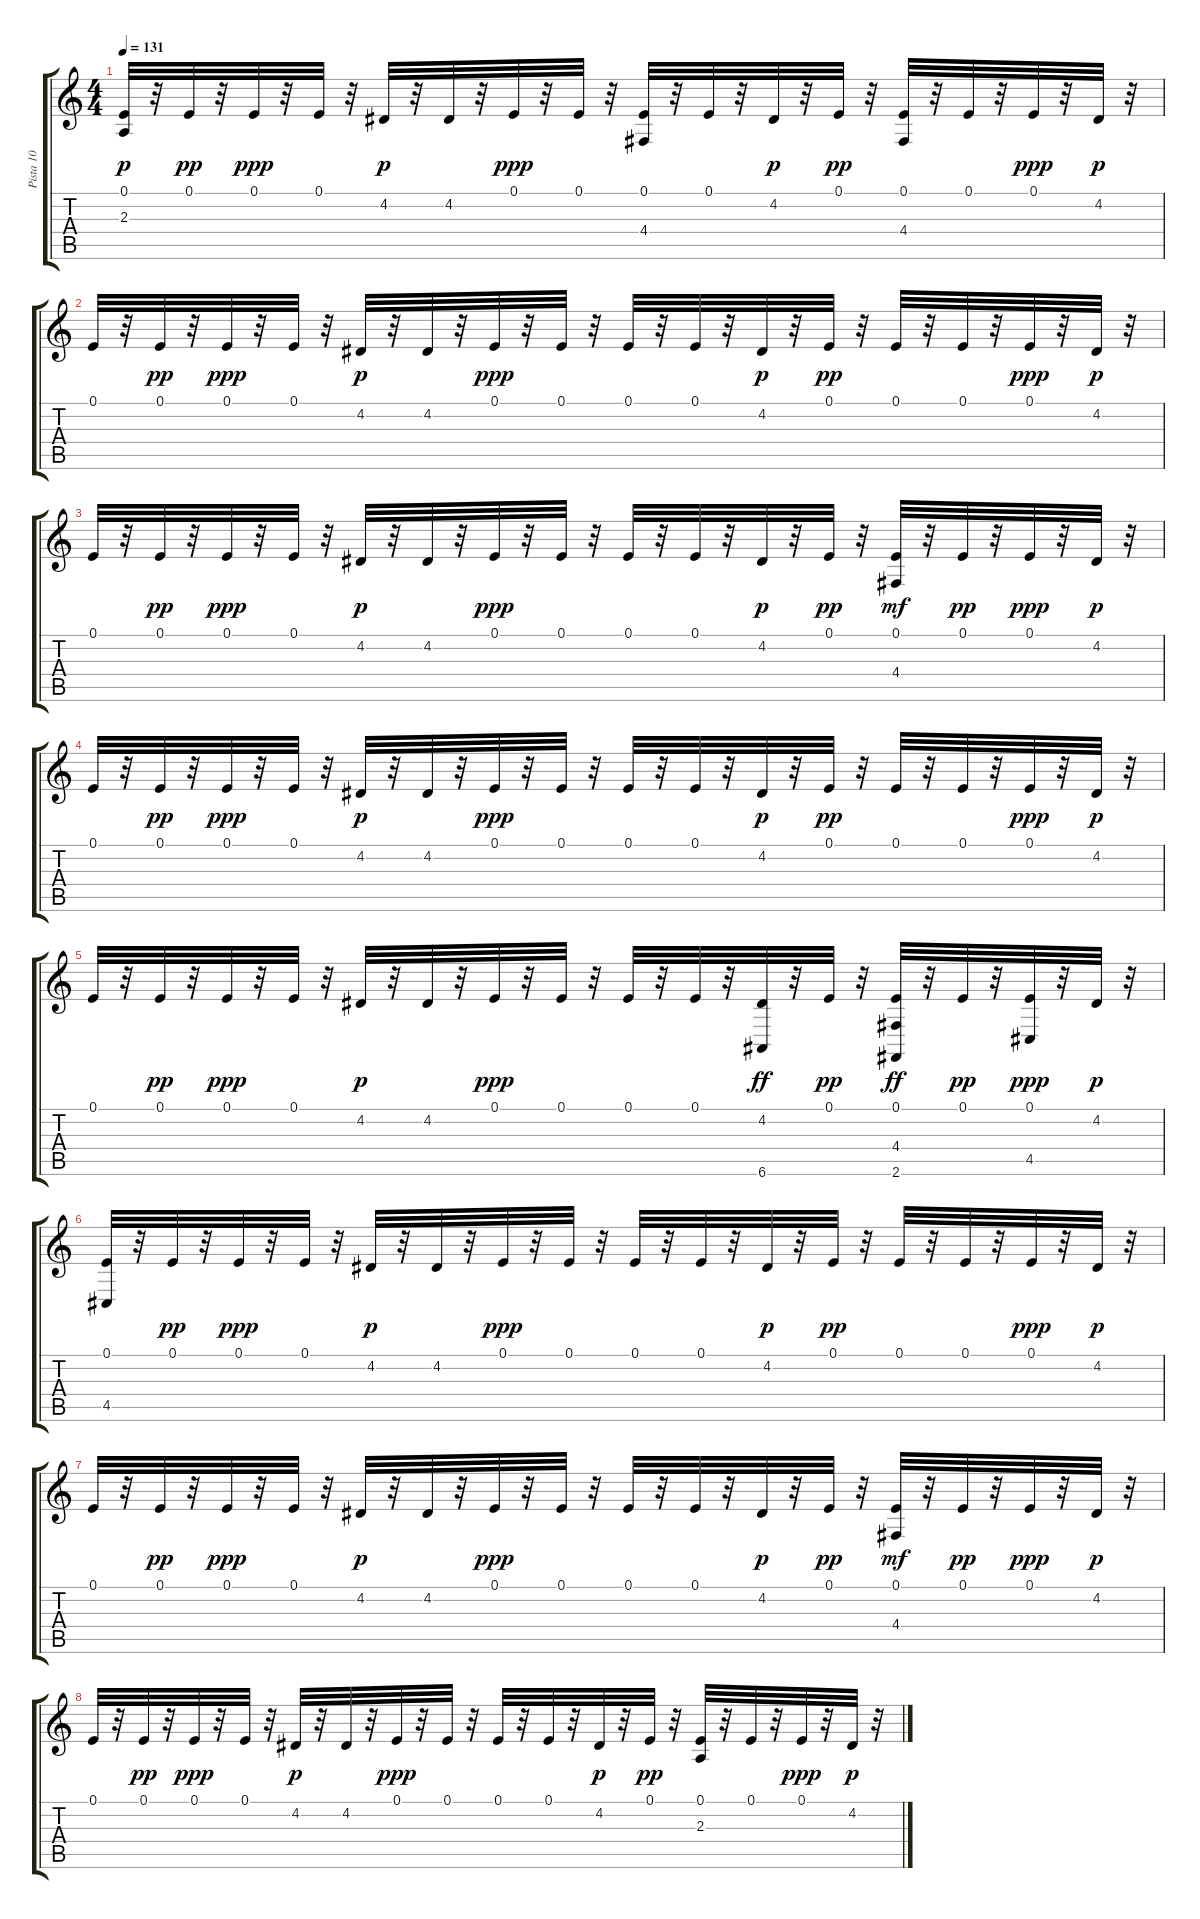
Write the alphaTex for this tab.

\track ("Pista 10" "Pista 10") {instrument celesta}
\staff {score tabs}
\tuning (E4 B3 G3 D3 A2 E2) {hide}
\ts (4 4)
\tempo 131
\clef g2
\ks c
(0.1 2.3).32{dy p} r.32 0.1.32{dy pp} r.32 0.1.32{dy ppp} r.32 0.1.32 r.32 4.2.32{dy p} r.32 4.2.32 r.32 0.1.32{dy ppp} r.32 0.1.32 r.32 (0.1 4.4).32 r.32 0.1.32 r.32 4.2.32{dy p} r.32 0.1.32{dy pp} r.32 (0.1 4.4).32 r.32 0.1.32 r.32 0.1.32{dy ppp} r.32 4.2.32{dy p} r.32 |
0.1.32 r.32 0.1.32{dy pp} r.32 0.1.32{dy ppp} r.32 0.1.32 r.32 4.2.32{dy p} r.32 4.2.32 r.32 0.1.32{dy ppp} r.32 0.1.32 r.32 0.1.32 r.32 0.1.32 r.32 4.2.32{dy p} r.32 0.1.32{dy pp} r.32 0.1.32 r.32 0.1.32 r.32 0.1.32{dy ppp} r.32 4.2.32{dy p} r.32 |
0.1.32 r.32 0.1.32{dy pp} r.32 0.1.32{dy ppp} r.32 0.1.32 r.32 4.2.32{dy p} r.32 4.2.32 r.32 0.1.32{dy ppp} r.32 0.1.32 r.32 0.1.32 r.32 0.1.32 r.32 4.2.32{dy p} r.32 0.1.32{dy pp} r.32 (0.1 4.4).32{dy mf} r.32 0.1.32{dy pp} r.32 0.1.32{dy ppp} r.32 4.2.32{dy p} r.32 |
0.1.32 r.32 0.1.32{dy pp} r.32 0.1.32{dy ppp} r.32 0.1.32 r.32 4.2.32{dy p} r.32 4.2.32 r.32 0.1.32{dy ppp} r.32 0.1.32 r.32 0.1.32 r.32 0.1.32 r.32 4.2.32{dy p} r.32 0.1.32{dy pp} r.32 0.1.32 r.32 0.1.32 r.32 0.1.32{dy ppp} r.32 4.2.32{dy p} r.32 |
0.1.32 r.32 0.1.32{dy pp} r.32 0.1.32{dy ppp} r.32 0.1.32 r.32 4.2.32{dy p} r.32 4.2.32 r.32 0.1.32{dy ppp} r.32 0.1.32 r.32 0.1.32 r.32 0.1.32 r.32 (4.2 6.6).32{dy ff} r.32 0.1.32{dy pp} r.32 (0.1 4.4 2.6).32{dy ff} r.32 0.1.32{dy pp} r.32 (0.1 4.5).32{dy ppp} r.32 4.2.32{dy p} r.32 |
(0.1 4.5).32 r.32 0.1.32{dy pp} r.32 0.1.32{dy ppp} r.32 0.1.32 r.32 4.2.32{dy p} r.32 4.2.32 r.32 0.1.32{dy ppp} r.32 0.1.32 r.32 0.1.32 r.32 0.1.32 r.32 4.2.32{dy p} r.32 0.1.32{dy pp} r.32 0.1.32 r.32 0.1.32 r.32 0.1.32{dy ppp} r.32 4.2.32{dy p} r.32 |
0.1.32 r.32 0.1.32{dy pp} r.32 0.1.32{dy ppp} r.32 0.1.32 r.32 4.2.32{dy p} r.32 4.2.32 r.32 0.1.32{dy ppp} r.32 0.1.32 r.32 0.1.32 r.32 0.1.32 r.32 4.2.32{dy p} r.32 0.1.32{dy pp} r.32 (0.1 4.4).32{dy mf} r.32 0.1.32{dy pp} r.32 0.1.32{dy ppp} r.32 4.2.32{dy p} r.32 |
0.1.32 r.32 0.1.32{dy pp} r.32 0.1.32{dy ppp} r.32 0.1.32 r.32 4.2.32{dy p} r.32 4.2.32 r.32 0.1.32{dy ppp} r.32 0.1.32 r.32 0.1.32 r.32 0.1.32 r.32 4.2.32{dy p} r.32 0.1.32{dy pp} r.32 (0.1 2.3).32 r.32 0.1.32 r.32 0.1.32{dy ppp} r.32 4.2.32{dy p} r.32
